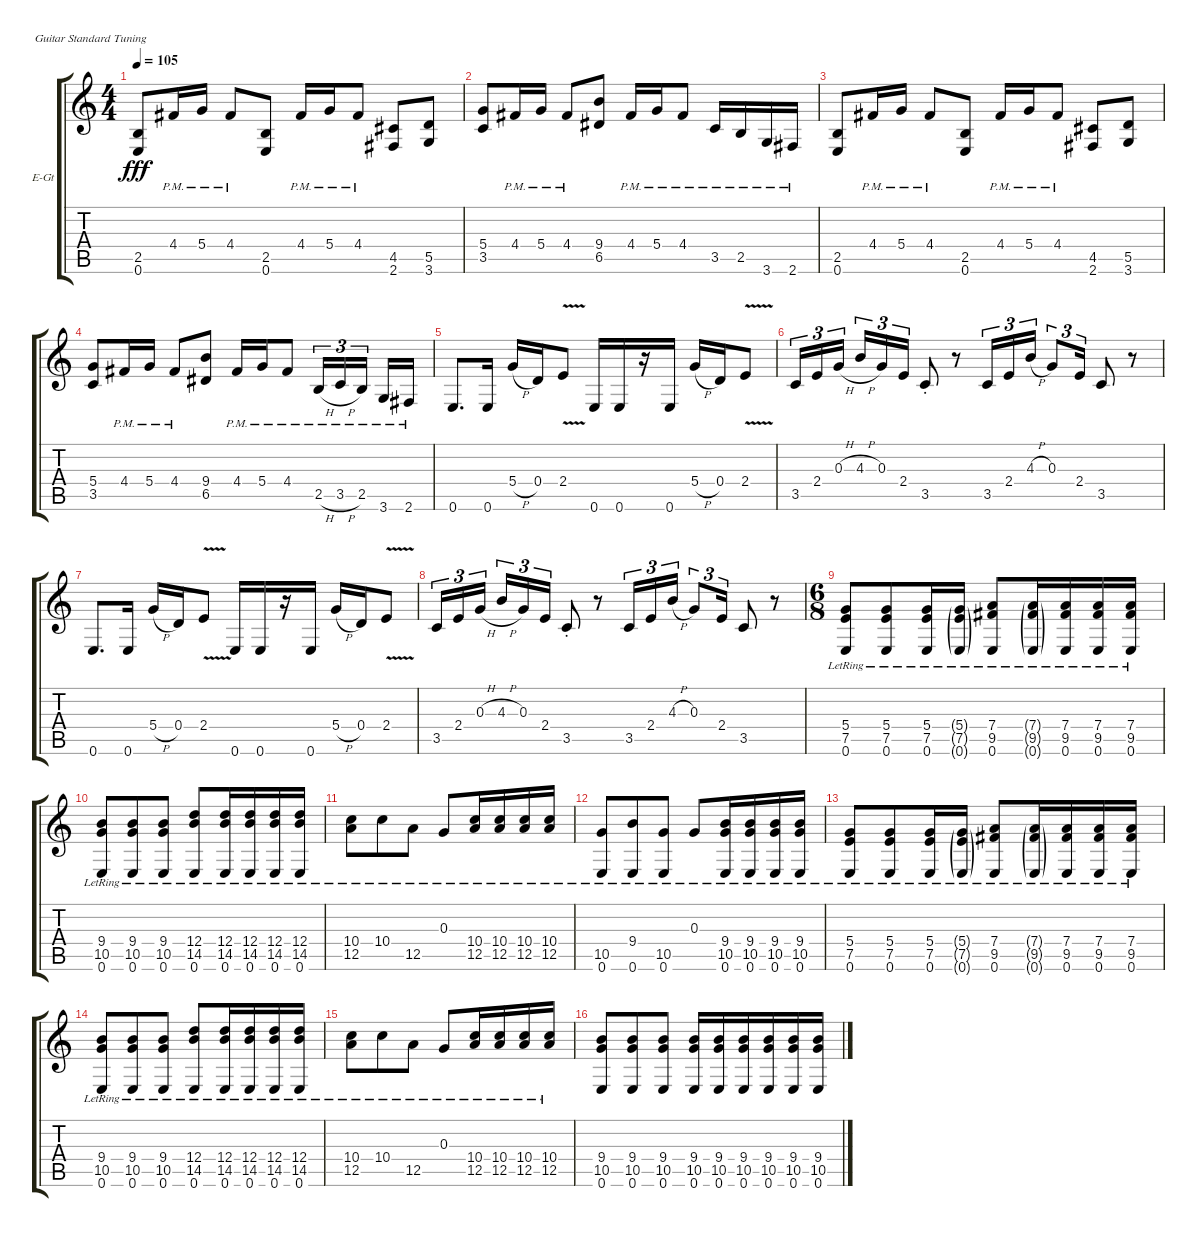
\bracketExtendMode groupsimilarinstruments
\firstSystemTrackNameOrientation horizontal
\otherSystemsTrackNameOrientation horizontal
\track ("Thomas Erak" "E-Gt") {instrument overdrivenguitar}
\staff {score tabs}
\tuning (E4 B3 G3 D3 A2 E2)
\ts (4 4)
\tempo 105
\clef g2
\ks c
(2.5 0.6).8{dy fff} 4.4{pm}.16 5.4{pm}.16 4.4{pm}.8 (2.5 0.6).8 4.4{pm}.16 5.4{pm}.16 4.4{pm}.8 (4.5 2.6).8 (5.5 3.6).8 |
(5.4 3.5).8 4.4{pm}.16 5.4{pm}.16 4.4{pm}.8 (9.4 6.5).8 4.4{pm}.16 5.4{pm}.16 4.4{pm}.8 3.5{pm}.16 2.5{pm}.16 3.6{pm}.16 2.6{pm}.16 |
(2.5 0.6).8 4.4{pm}.16 5.4{pm}.16 4.4{pm}.8 (2.5 0.6).8 4.4{pm}.16 5.4{pm}.16 4.4{pm}.8 (4.5 2.6).8 (5.5 3.6).8 |
(5.4 3.5).8 4.4{pm}.16 5.4{pm}.16 4.4{pm}.8 (9.4 6.5).8 4.4{pm}.16 5.4{pm}.16 4.4{pm}.8 2.5{h pm}.16{tu (3 2)} 3.5{h pm}.16{tu (3 2)} 2.5{pm}.16{tu (3 2)} 3.6{pm}.16 2.6{pm}.16 |
0.6.8{d} 0.6.16 5.4{h}.16 0.4.16 2.4{v}.8 0.6.16 0.6.16 r.16 0.6.16 5.4{h}.16 0.4.16 2.4{v}.8 |
3.5.16{tu (3 2)} 2.4.16{tu (3 2)} 0.3{h}.16{tu (3 2)} 4.3{h}.16{tu (3 2)} 0.3.16{tu (3 2)} 2.4.16{tu (3 2)} 3.5{st}.8 r.8 3.5.16{tu (3 2)} 2.4.16{tu (3 2)} 4.3{h}.16{tu (3 2)} 0.3.8{tu (3 2)} 2.4.16{tu (3 2)} 3.5.8 r.8 |
0.6.8{d} 0.6.16 5.4{h}.16 0.4.16 2.4{v}.8 0.6.16 0.6.16 r.16 0.6.16 5.4{h}.16 0.4.16 2.4{v}.8 |
3.5.16{tu (3 2)} 2.4.16{tu (3 2)} 0.3{h}.16{tu (3 2)} 4.3{h}.16{tu (3 2)} 0.3.16{tu (3 2)} 2.4.16{tu (3 2)} 3.5{st}.8 r.8 3.5.16{tu (3 2)} 2.4.16{tu (3 2)} 4.3{h}.16{tu (3 2)} 0.3.8{tu (3 2)} 2.4.16{tu (3 2)} 3.5.8 r.8 |
\ts (6 8)
\beaming (8 3 3)
(5.4{lr} 7.5{lr} 0.6{lr}).8 (5.4{lr} 7.5{lr} 0.6{lr}).8 (5.4{lr} 7.5{lr} 0.6{lr}).16 (5.4{g lr} 7.5{g lr} 0.6{g lr}).16 (7.4{lr} 9.5{lr} 0.6{lr}).8 (7.4{g lr} 9.5{g lr} 0.6{g lr}).16 (7.4{lr} 9.5{lr} 0.6{lr}).16 (7.4{lr} 9.5{lr} 0.6{lr}).16 (7.4{lr} 9.5{lr} 0.6{lr}).16 |
(9.4{lr} 10.5{lr} 0.6{lr}).8 (9.4{lr} 10.5{lr} 0.6{lr}).8 (9.4{lr} 10.5{lr} 0.6{lr}).8 (12.4{lr} 14.5{lr} 0.6{lr}).8 (12.4{lr} 14.5{lr} 0.6{lr}).16 (12.4{lr} 14.5{lr} 0.6{lr}).16 (12.4{lr} 14.5{lr} 0.6{lr}).16 (12.4{lr} 14.5{lr} 0.6{lr}).16 |
(10.4 12.5{lr}).8 10.4{lr}.8 12.5{lr}.8 0.3{lr}.8 (10.4{lr} 12.5{lr}).16 (10.4{lr} 12.5{lr}).16 (10.4{lr} 12.5{lr}).16 (10.4{lr} 12.5{lr}).16 |
(10.5{lr} 0.6{lr}).8 (9.4{lr} 0.6{lr}).8 (10.5 0.6{lr}).8 0.3{lr}.8 (9.4{lr} 10.5{lr} 0.6{lr}).16 (9.4{lr} 10.5{lr} 0.6{lr}).16 (9.4{lr} 10.5{lr} 0.6{lr}).16 (9.4{lr} 10.5{lr} 0.6{lr}).16 |
(5.4{lr} 7.5{lr} 0.6{lr}).8 (5.4{lr} 7.5{lr} 0.6{lr}).8 (5.4{lr} 7.5{lr} 0.6{lr}).16 (5.4{g lr} 7.5{g lr} 0.6{g lr}).16 (7.4{lr} 9.5{lr} 0.6{lr}).8 (7.4{g lr} 9.5{g lr} 0.6{g lr}).16 (7.4{lr} 9.5{lr} 0.6{lr}).16 (7.4{lr} 9.5{lr} 0.6{lr}).16 (7.4{lr} 9.5{lr} 0.6{lr}).16 |
(9.4{lr} 10.5{lr} 0.6{lr}).8 (9.4{lr} 10.5{lr} 0.6{lr}).8 (9.4{lr} 10.5{lr} 0.6{lr}).8 (12.4{lr} 14.5{lr} 0.6{lr}).8 (12.4{lr} 14.5{lr} 0.6{lr}).16 (12.4{lr} 14.5{lr} 0.6{lr}).16 (12.4{lr} 14.5{lr} 0.6{lr}).16 (12.4{lr} 14.5{lr} 0.6{lr}).16 |
(10.4 12.5{lr}).8 10.4{lr}.8 12.5{lr}.8 0.3{lr}.8 (10.4{lr} 12.5{lr}).16 (10.4{lr} 12.5{lr}).16 (10.4{lr} 12.5{lr}).16 (10.4{lr} 12.5{lr}).16 |
(9.4 10.5 0.6).8 (9.4 10.5 0.6).8 (9.4 10.5 0.6).8 (9.4 10.5 0.6).16 (9.4 10.5 0.6).16 (9.4 10.5 0.6).16 (9.4 10.5 0.6).16 (9.4 10.5 0.6).16 (9.4 10.5 0.6).16
